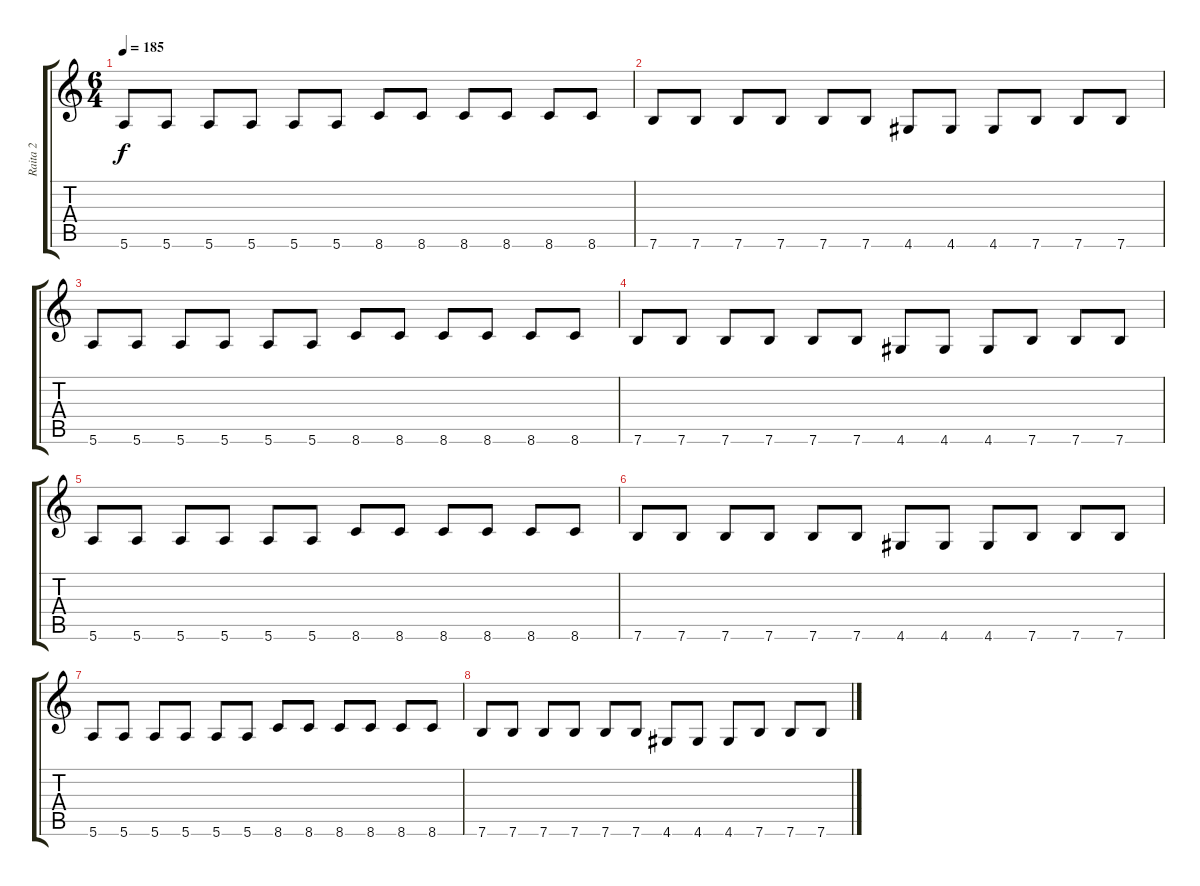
\track ("Raita 2" "Raita 2") {instrument distortionguitar}
\staff {score tabs}
\tuning (E4 B3 G3 D3 A2 E2) {hide}
\ts (6 4)
\tempo 185
\clef g2
\ks c
5.6.8{dy f} 5.6.8 5.6.8 5.6.8 5.6.8 5.6.8 8.6.8 8.6.8 8.6.8 8.6.8 8.6.8 8.6.8 |
7.6.8 7.6.8 7.6.8 7.6.8 7.6.8 7.6.8 4.6.8 4.6.8 4.6.8 7.6.8 7.6.8 7.6.8 |
5.6.8 5.6.8 5.6.8 5.6.8 5.6.8 5.6.8 8.6.8 8.6.8 8.6.8 8.6.8 8.6.8 8.6.8 |
7.6.8 7.6.8 7.6.8 7.6.8 7.6.8 7.6.8 4.6.8 4.6.8 4.6.8 7.6.8 7.6.8 7.6.8 |
5.6.8 5.6.8 5.6.8 5.6.8 5.6.8 5.6.8 8.6.8 8.6.8 8.6.8 8.6.8 8.6.8 8.6.8 |
7.6.8 7.6.8 7.6.8 7.6.8 7.6.8 7.6.8 4.6.8 4.6.8 4.6.8 7.6.8 7.6.8 7.6.8 |
5.6.8 5.6.8 5.6.8 5.6.8 5.6.8 5.6.8 8.6.8 8.6.8 8.6.8 8.6.8 8.6.8 8.6.8 |
7.6.8 7.6.8 7.6.8 7.6.8 7.6.8 7.6.8 4.6.8 4.6.8 4.6.8 7.6.8 7.6.8 7.6.8
